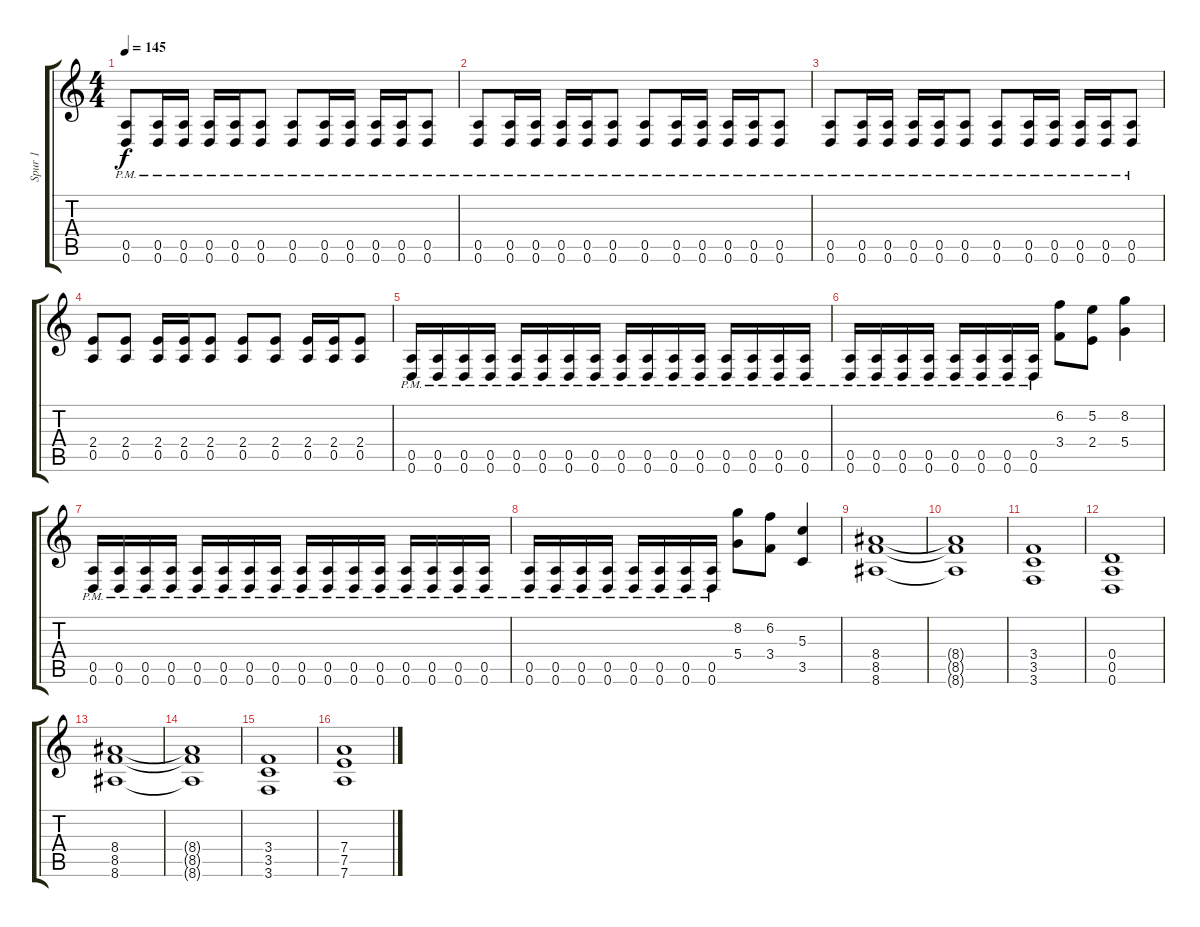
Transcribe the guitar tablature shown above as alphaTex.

\track ("Spur 1" "Spur 1") {instrument distortionguitar}
\staff {score tabs}
\tuning (E4 B3 G3 D3 A2 D2) {hide}
\ts (4 4)
\tempo 145
\clef g2
\ks c
(0.5{pm} 0.6{pm}).8{dy f} (0.5{pm} 0.6{pm}).16 (0.5{pm} 0.6{pm}).16 (0.5{pm} 0.6{pm}).16 (0.5{pm} 0.6{pm}).16 (0.5{pm} 0.6{pm}).8 (0.5{pm} 0.6{pm}).8 (0.5{pm} 0.6{pm}).16 (0.5{pm} 0.6{pm}).16 (0.5{pm} 0.6{pm}).16 (0.5{pm} 0.6{pm}).16 (0.5{pm} 0.6{pm}).8 |
(0.5{pm} 0.6{pm}).8 (0.5{pm} 0.6{pm}).16 (0.5{pm} 0.6{pm}).16 (0.5{pm} 0.6{pm}).16 (0.5{pm} 0.6{pm}).16 (0.5{pm} 0.6{pm}).8 (0.5{pm} 0.6{pm}).8 (0.5{pm} 0.6{pm}).16 (0.5{pm} 0.6{pm}).16 (0.5{pm} 0.6{pm}).16 (0.5{pm} 0.6{pm}).16 (0.5{pm} 0.6{pm}).8 |
(0.5{pm} 0.6{pm}).8 (0.5{pm} 0.6{pm}).16 (0.5{pm} 0.6{pm}).16 (0.5{pm} 0.6{pm}).16 (0.5{pm} 0.6{pm}).16 (0.5{pm} 0.6{pm}).8 (0.5{pm} 0.6{pm}).8 (0.5{pm} 0.6{pm}).16 (0.5{pm} 0.6{pm}).16 (0.5{pm} 0.6{pm}).16 (0.5{pm} 0.6{pm}).16 (0.5{pm} 0.6{pm}).8 |
(2.4 0.5).8 (2.4 0.5).8 (2.4 0.5).16 (2.4 0.5).16 (2.4 0.5).8 (2.4 0.5).8 (2.4 0.5).8 (2.4 0.5).16 (2.4 0.5).16 (2.4 0.5).8 |
(0.5{pm} 0.6{pm}).16 (0.5{pm} 0.6{pm}).16 (0.5{pm} 0.6{pm}).16 (0.5{pm} 0.6{pm}).16 (0.5{pm} 0.6{pm}).16 (0.5{pm} 0.6{pm}).16 (0.5{pm} 0.6{pm}).16 (0.5{pm} 0.6{pm}).16 (0.5{pm} 0.6{pm}).16 (0.5{pm} 0.6{pm}).16 (0.5{pm} 0.6{pm}).16 (0.5{pm} 0.6{pm}).16 (0.5{pm} 0.6{pm}).16 (0.5{pm} 0.6{pm}).16 (0.5{pm} 0.6{pm}).16 (0.5{pm} 0.6{pm}).16 |
(0.5{pm} 0.6{pm}).16 (0.5{pm} 0.6{pm}).16 (0.5{pm} 0.6{pm}).16 (0.5{pm} 0.6{pm}).16 (0.5{pm} 0.6{pm}).16 (0.5{pm} 0.6{pm}).16 (0.5{pm} 0.6{pm}).16 (0.5{pm} 0.6{pm}).16 (6.2 3.4).8 (5.2 2.4).8 (8.2 5.4).4 |
(0.5{pm} 0.6{pm}).16 (0.5{pm} 0.6{pm}).16 (0.5{pm} 0.6{pm}).16 (0.5{pm} 0.6{pm}).16 (0.5{pm} 0.6{pm}).16 (0.5{pm} 0.6{pm}).16 (0.5{pm} 0.6{pm}).16 (0.5{pm} 0.6{pm}).16 (0.5{pm} 0.6{pm}).16 (0.5{pm} 0.6{pm}).16 (0.5{pm} 0.6{pm}).16 (0.5{pm} 0.6{pm}).16 (0.5{pm} 0.6{pm}).16 (0.5{pm} 0.6{pm}).16 (0.5{pm} 0.6{pm}).16 (0.5{pm} 0.6{pm}).16 |
(0.5{pm} 0.6{pm}).16 (0.5{pm} 0.6{pm}).16 (0.5{pm} 0.6{pm}).16 (0.5{pm} 0.6{pm}).16 (0.5{pm} 0.6{pm}).16 (0.5{pm} 0.6{pm}).16 (0.5{pm} 0.6{pm}).16 (0.5{pm} 0.6{pm}).16 (8.2 5.4).8 (6.2 3.4).8 (5.3 3.5).4 |
(8.4 8.5 8.6).1 |
(8.4{t} 8.5{t} 8.6{t}).1 |
(3.4 3.5 3.6).1 |
(0.4 0.5 0.6).1 |
(8.4 8.5 8.6).1 |
(8.4{t} 8.5{t} 8.6{t}).1 |
(3.4 3.5 3.6).1 |
(7.4 7.5 7.6).1
